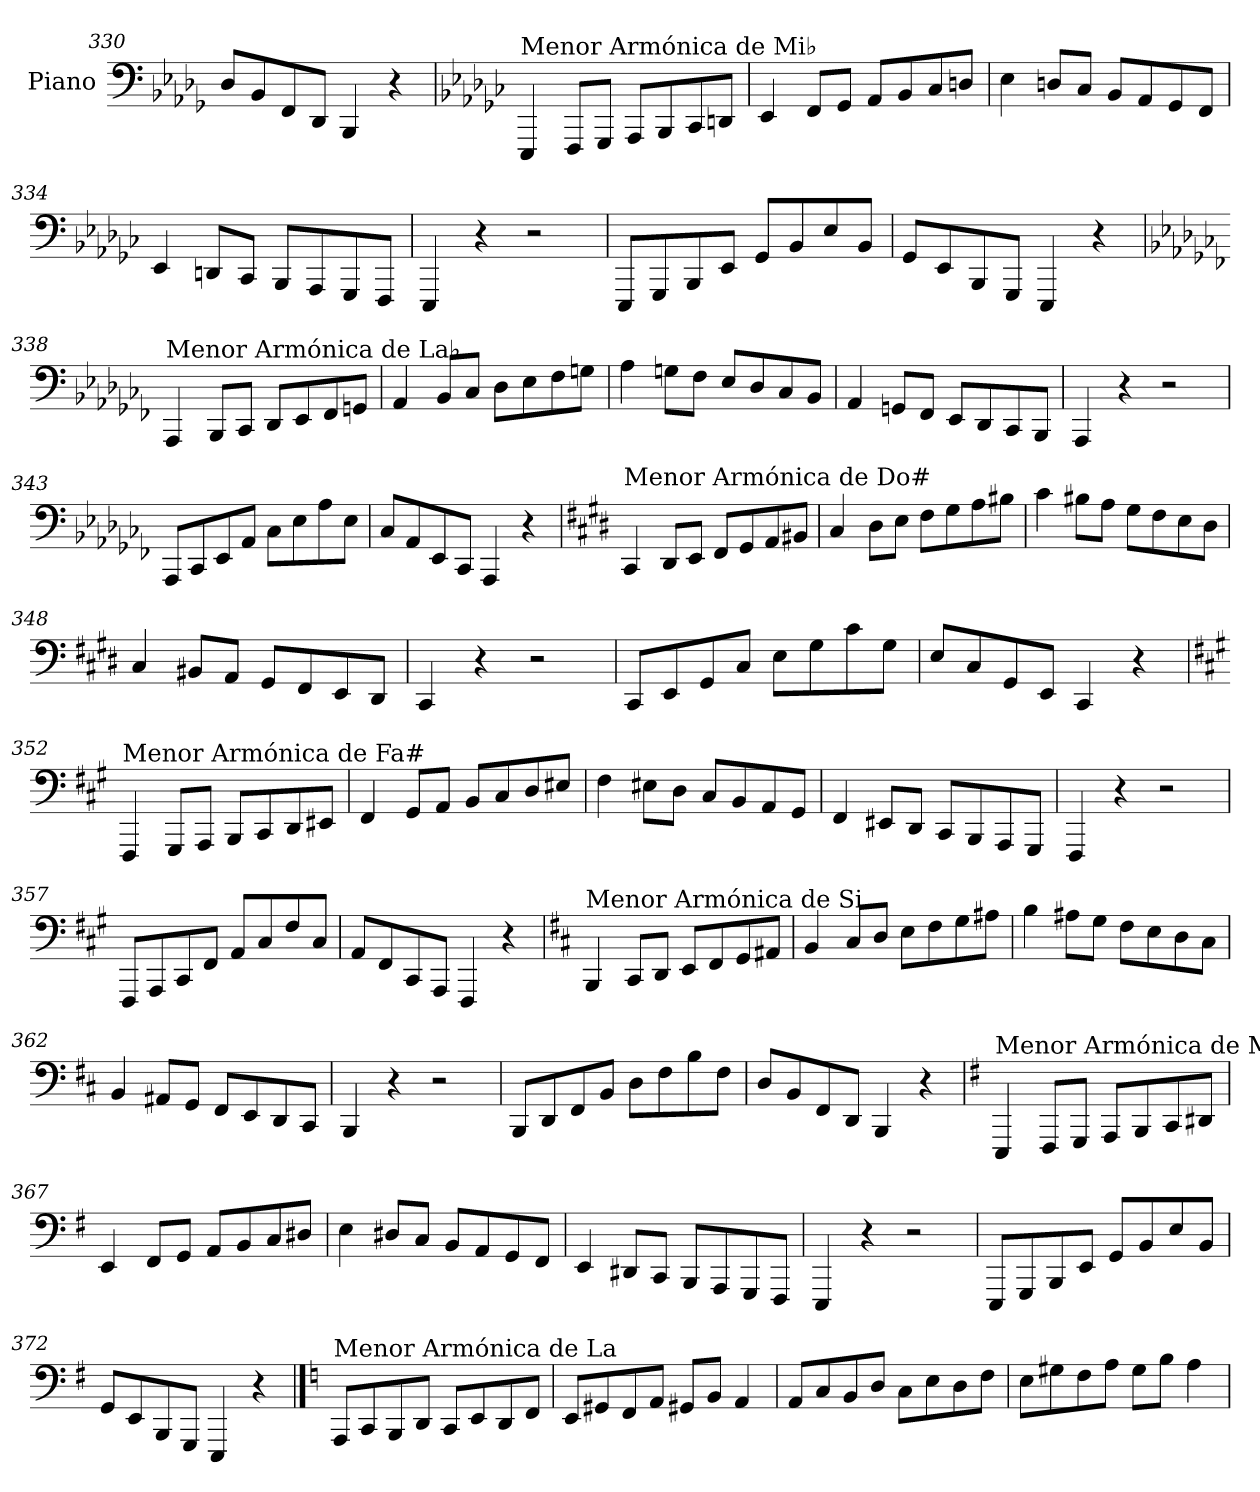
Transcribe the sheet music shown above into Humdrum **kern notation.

**kern
*part1
*staff1
*I"Piano
*I'Pno.
*clefF4
*k[b-e-a-d-g-]
=330
8D-/L
8BB-/
8FF/
8DD-/J
4BBB-/
4r
!!LO:PB:g=z
=331
*k[b-e-a-d-g-c-]
!LO:TX:a:t=Menor Armónica de Mi♭
4EEE-/
8FFF/L
8GGG-/J
8AAA-/L
8BBB-/
8CC-/
8DDn/J
=332
4EE-/
8FF/L
8GG-/J
8AA-/L
8BB-/
8C-/
8Dn/J
=333
4E-\
8Dn/L
8C-/J
8BB-/L
8AA-/
8GG-/
8FF/J
=334
4EE-/
8DDn/L
8CC-/J
8BBB-/L
8AAA-/
8GGG-/
8FFF/J
=335
4EEE-/
4r
2r
=336
8EEE-/L
8GGG-/
8BBB-/
8EE-/J
8GG-/L
8BB-/
8E-/
8BB-/J
=337
8GG-/L
8EE-/
8BBB-/
8GGG-/J
4EEE-/
4r
!!LO:LB:g=z
=338
*k[b-e-a-d-g-c-f-]
!LO:TX:a:t=Menor Armónica de La♭
4AAA-/
8BBB-/L
8CC-/J
8DD-/L
8EE-/
8FF-/
8GGn/J
=339
4AA-/
8BB-/L
8C-/J
8D-\L
8E-\
8F-\
8Gn\J
=340
4A-\
8Gn\L
8F-\J
8E-/L
8D-/
8C-/
8BB-/J
=341
4AA-/
8GGn/L
8FF-/J
8EE-/L
8DD-/
8CC-/
8BBB-/J
=342
4AAA-/
4r
2r
=343
8AAA-/L
8CC-/
8EE-/
8AA-/J
8C-\L
8E-\
8A-\
8E-\J
=344
8C-/L
8AA-/
8EE-/
8CC-/J
4AAA-/
4r
!!LO:LB:g=z
=345
*k[f#c#g#d#]
!LO:TX:a:t=Menor Armónica de Do#
4CC#/
8DD#/L
8EE/J
8FF#/L
8GG#/
8AA/
8BB#X/J
=346
4C#/
8D#\L
8E\J
8F#\L
8G#\
8A\
8B#X\J
=347
4c#\
8B#X\L
8A\J
8G#\L
8F#\
8E\
8D#\J
=348
4C#/
8BB#X/L
8AA/J
8GG#/L
8FF#/
8EE/
8DD#/J
=349
4CC#/
4r
2r
=350
8CC#/L
8EE/
8GG#/
8C#/J
8E\L
8G#\
8c#\
8G#\J
=351
8E/L
8C#/
8GG#/
8EE/J
4CC#/
4r
!!LO:LB:g=z
=352
*k[f#c#g#]
!LO:TX:a:t=Menor Armónica de Fa#
4FFF#/
8GGG#/L
8AAA/J
8BBB/L
8CC#/
8DD/
8EE#X/J
=353
4FF#/
8GG#/L
8AA/J
8BB/L
8C#/
8D/
8E#X/J
=354
4F#\
8E#X\L
8D\J
8C#/L
8BB/
8AA/
8GG#/J
=355
4FF#/
8EE#X/L
8DD/J
8CC#/L
8BBB/
8AAA/
8GGG#/J
=356
4FFF#/
4r
2r
=357
8FFF#/L
8AAA/
8CC#/
8FF#/J
8AA/L
8C#/
8F#/
8C#/J
=358
8AA/L
8FF#/
8CC#/
8AAA/J
4FFF#/
4r
!!LO:LB:g=z
=359
*k[f#c#]
!LO:TX:a:t=Menor Armónica de Si
4BBB/
8CC#/L
8DD/J
8EE/L
8FF#/
8GG/
8AA#X/J
=360
4BB/
8C#/L
8D/J
8E\L
8F#\
8G\
8A#X\J
=361
4B\
8A#X\L
8G\J
8F#\L
8E\
8D\
8C#\J
=362
4BB/
8AA#X/L
8GG/J
8FF#/L
8EE/
8DD/
8CC#/J
=363
4BBB/
4r
2r
=364
8BBB/L
8DD/
8FF#/
8BB/J
8D\L
8F#\
8B\
8F#\J
=365
8D/L
8BB/
8FF#/
8DD/J
4BBB/
4r
!!LO:LB:g=z
=366
*k[f#]
!LO:TX:a:t=Menor Armónica de Mi
4EEE/
8FFF#/L
8GGG/J
8AAA/L
8BBB/
8CC/
8DD#X/J
=367
4EE/
8FF#/L
8GG/J
8AA/L
8BB/
8C/
8D#X/J
=368
4E\
8D#X/L
8C/J
8BB/L
8AA/
8GG/
8FF#/J
=369
4EE/
8DD#X/L
8CC/J
8BBB/L
8AAA/
8GGG/
8FFF#/J
=370
4EEE/
4r
2r
=371
8EEE/L
8GGG/
8BBB/
8EE/J
8GG/L
8BB/
8E/
8BB/J
=372
8GG/L
8EE/
8BBB/
8GGG/J
4EEE/
4r
!!LO:PB:g=z
==373
*k[]
!LO:TX:a:t=Menor Armónica de La
8AAA/L
8CC/
8BBB/
8DD/J
8CC/L
8EE/
8DD/
8FF/J
=374
8EE/L
8GG#X/
8FF/
8AA/J
8GG#X/L
8BB/J
4AA/
=375
8AA/L
8C/
8BB/
8D/J
8C\L
8E\
8D\
8F\J
=376
8E\L
8G#X\
8F\
8A\J
8G#\L
8B\J
4A\
=
*-
